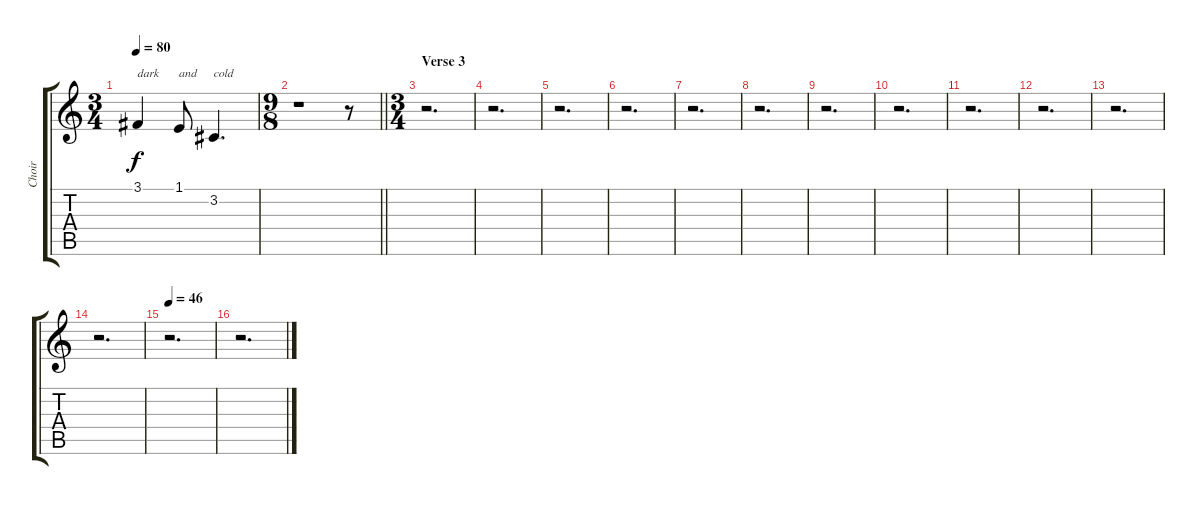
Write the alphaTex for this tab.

\track ("Choir" "Choir") {instrument choiraahs}
\staff {score tabs}
\tuning (Eb4 Bb3 Gb3 Db3 Ab2 Eb2) {hide}
\ts (3 4)
\tempo 80
\clef g2
\ks aminor
3.1.4{txt "dark" dy f} 1.1.8{txt "and"} 3.2.4{d txt "cold"} |
\ts (9 8)
\barLineRight lightlight
r.1 r.8 |
\ts (3 4)
\section ("" "Verse 3")
r.2{d} |
r.2{d} |
r.2{d} |
r.2{d} |
r.2{d} |
r.2{d} |
r.2{d} |
r.2{d} |
r.2{d} |
r.2{d} |
r.2{d} |
r.2{d} |
\tempo 46
r.2{d} |
r.2{d}
